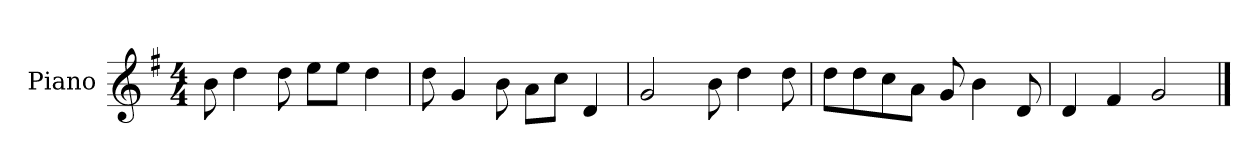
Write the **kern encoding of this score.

**kern
*part1
*staff1
*I"Piano
*I'P-no
*clefG2
*k[f#]
*M4/4
*MM90
=1
8b\
4dd\
8dd\
8ee\L
8ee\J
4dd\
=2
8dd\
4g/
8b\
8a\L
8cc\J
4d/
=3
2g/
8b\
4dd\
8dd\
=4
8dd\L
8dd\
8cc\
8a\J
8g/
4b\
8d/
=5
4d/
4f#/
2g/
==
*-
